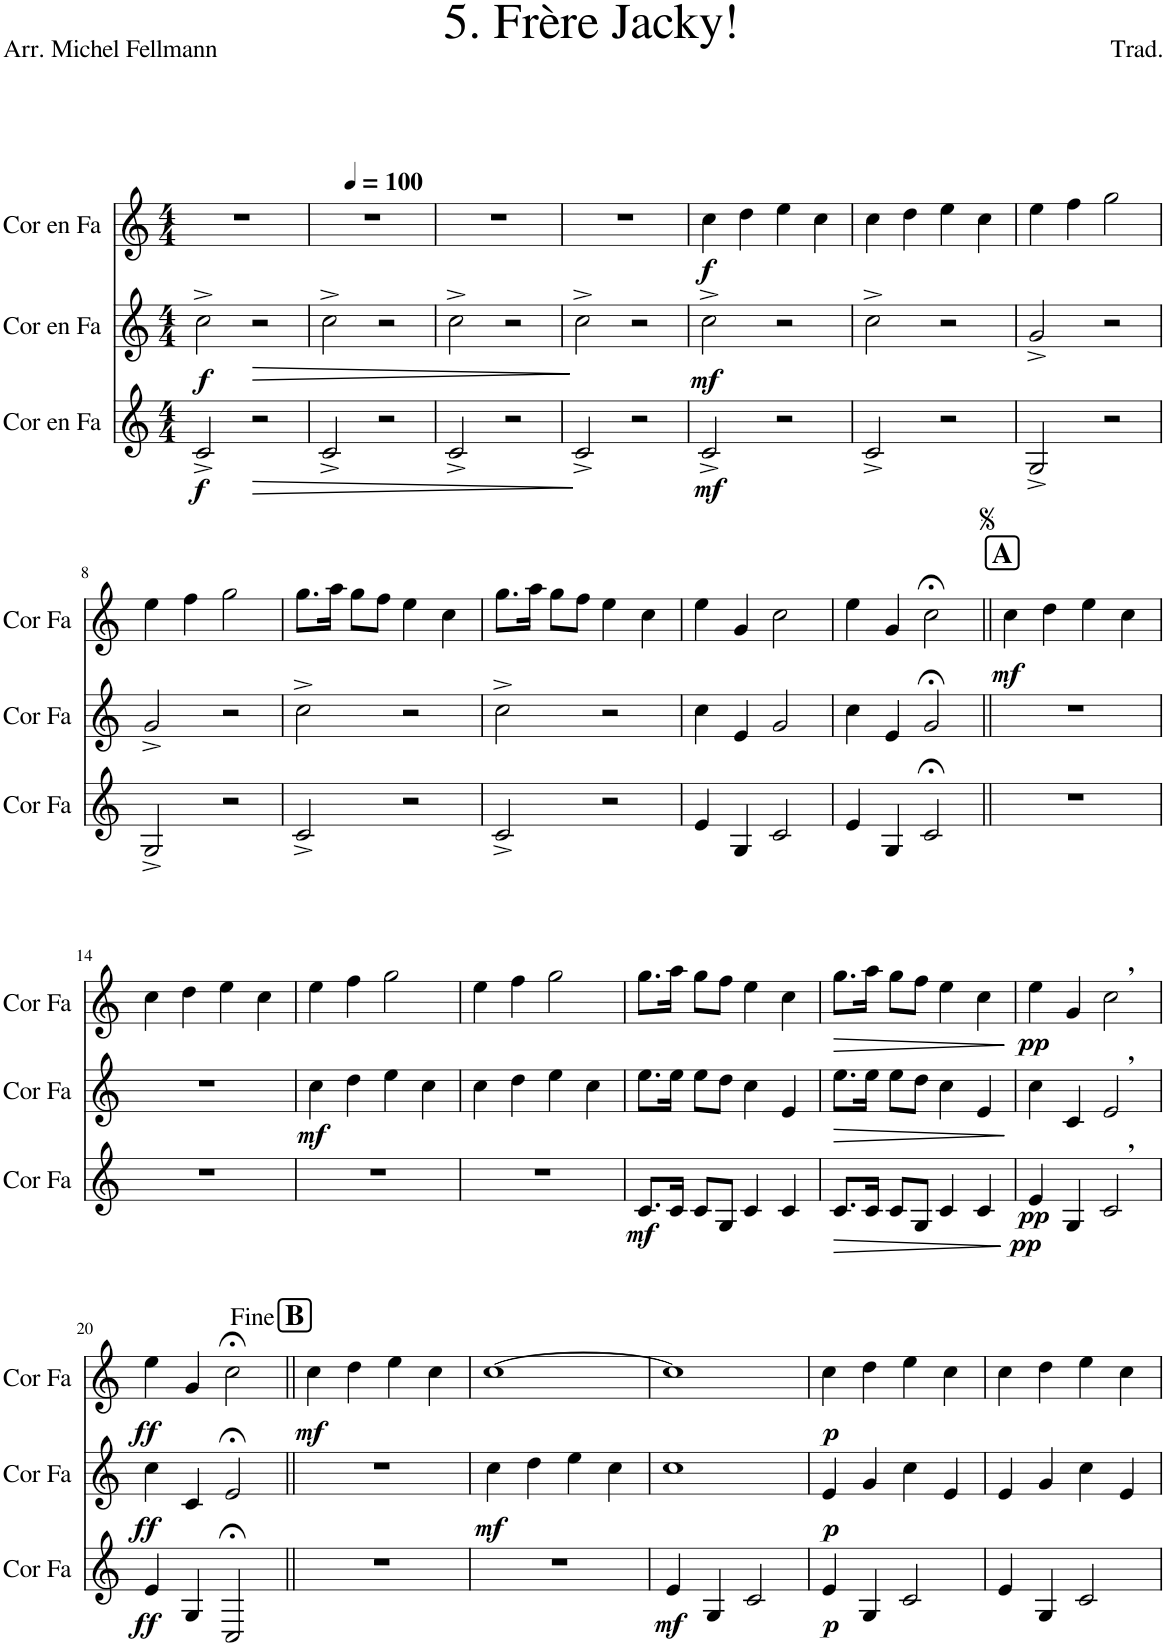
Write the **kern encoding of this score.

**kern	**dynam	**kern	**dynam	**kern	**dynam
*part3	*part3	*part2	*part2	*part1	*part1
*staff3	*staff3	*staff2	*staff2	*staff1	*staff1
*I"Cor en Fa	*	*I"Cor en Fa	*	*I"Cor en Fa	*
*I'Cor Fa	*	*I'Cor Fa	*	*I'Cor Fa	*
*clefG2	*	*clefG2	*	*clefG2	*
*Trd4c7	*	*Trd4c7	*	*Trd4c7	*
*k[]	*	*k[]	*	*k[]	*
*M4/4	*	*M4/4	*	*M4/4	*
=1	=1	=1	=1	=1	=1
!	!LO:DY:b	!	!LO:DY:b	!	!
2c^/	f	2cc^\	f	1r	.
!	!LO:HP:b	!	!LO:HP:b	!	!
2r	>	2r	>	.	.
.	]	.	]	.	.
=2	=2	=2	=2	=2	=2
2c^/	.	2cc^\	.	1r	.
2r	.	2r	.	.	.
=3	=3	=3	=3	=3	=3
2c^/	.	2cc^\	.	1r	.
2r	.	2r	.	.	.
=4	=4	=4	=4	=4	=4
2c^/	.	2cc^\	.	1r	.
2r	.	2r	.	.	.
=5	=5	=5	=5	=5	=5
*	*	*	*	*MM100	*
!	!LO:DY:b	!	!LO:DY:b	!	!LO:DY:b
2c^/	mf	2cc^\	mf	4cc\	f
.	.	.	.	4dd\	.
2r	.	2r	.	4ee\	.
.	.	.	.	4cc\	.
=6	=6	=6	=6	=6	=6
2c^/	.	2cc^\	.	4cc\	.
.	.	.	.	4dd\	.
2r	.	2r	.	4ee\	.
.	.	.	.	4cc\	.
=7	=7	=7	=7	=7	=7
2G^/	.	2g^/	.	4ee\	.
.	.	.	.	4ff\	.
2r	.	2r	.	2gg\	.
!!LO:LB:g=z
=8	=8	=8	=8	=8	=8
2G^/	.	2g^/	.	4ee\	.
.	.	.	.	4ff\	.
2r	.	2r	.	2gg\	.
=9	=9	=9	=9	=9	=9
2c^/	.	2cc^\	.	8.gg\L	.
.	.	.	.	16aa\Jk	.
.	.	.	.	8gg\L	.
.	.	.	.	8ff\J	.
2r	.	2r	.	4ee\	.
.	.	.	.	4cc\	.
=10	=10	=10	=10	=10	=10
2c^/	.	2cc^\	.	8.gg\L	.
.	.	.	.	16aa\Jk	.
.	.	.	.	8gg\L	.
.	.	.	.	8ff\J	.
2r	.	2r	.	4ee\	.
.	.	.	.	4cc\	.
=11	=11	=11	=11	=11	=11
4e/	.	4cc\	.	4ee\	.
4G/	.	4e/	.	4g/	.
2c/	.	2g/	.	2cc\	.
=12	=12	=12	=12	=12	=12
4e/	.	4cc\	.	4ee\	.
4G/	.	4e/	.	4g/	.
2c;</	.	2g;</	.	2cc;<\	.
!!LO:REH:place=s1:a:B:cj:fs=14:t=A
=13||	=13||	=13||	=13||	=13||	=13||
!	!	!	!	!	!LO:DY:b
1r	.	1r	.	4cc\	mf
.	.	.	.	4dd\	.
.	.	.	.	4ee\	.
.	.	.	.	4cc\	.
!!LO:LB:g=z
=14	=14	=14	=14	=14	=14
1r	.	1r	.	4cc\	.
.	.	.	.	4dd\	.
.	.	.	.	4ee\	.
.	.	.	.	4cc\	.
=15	=15	=15	=15	=15	=15
!	!	!	!LO:DY:b	!	!
1r	.	4cc\	mf	4ee\	.
.	.	4dd\	.	4ff\	.
.	.	4ee\	.	2gg\	.
.	.	4cc\	.	.	.
=16	=16	=16	=16	=16	=16
1r	.	4cc\	.	4ee\	.
.	.	4dd\	.	4ff\	.
.	.	4ee\	.	2gg\	.
.	.	4cc\	.	.	.
=17	=17	=17	=17	=17	=17
!	!LO:DY:b	!	!	!	!
8.c/L	mf	8.ee\L	.	8.gg\L	.
16c/Jk	.	16ee\Jk	.	16aa\Jk	.
8c/L	.	8ee\L	.	8gg\L	.
8G/J	.	8dd\J	.	8ff\J	.
4c/	.	4cc\	.	4ee\	.
4c/	.	4e/	.	4cc\	.
=18	=18	=18	=18	=18	=18
!	!LO:HP:b	!	!LO:HP:b	!	!LO:HP:b
8.c/L	>	8.ee\L	>	8.gg\L	>
16c/Jk	.	16ee\Jk	.	16aa\Jk	.
8c/L	.	8ee\L	.	8gg\L	.
8G/J	.	8dd\J	.	8ff\J	.
4c/	.	4cc\	.	4ee\	.
4c/	.	4e/	.	4cc\	.
.	]	.	]	.	]
=19	=19	=19	=19	=19	=19
!	!LO:DY:b	!	!	!	!
!	!LO:DY:n=1:b	!	!	!	!LO:DY:b
4e/	pp pp	4cc\	.	4ee\	pp
4G/	.	4c/	.	4g/	.
!	!	!	!	!LO:TX:a:B:t=,	!
!	!	!LO:TX:a:B:t=,	!	!	!
!LO:TX:a:B:t=,	!	!	!	!	!
2c/	.	2e/	.	2cc\	.
!!LO:LB:g=z
=20	=20	=20	=20	=20	=20
!	!LO:DY:b	!	!LO:DY:b	!	!LO:DY:b
4e/	ff	4cc\	ff	4ee\	ff
4G/	.	4c/	.	4g/	.
2C;</	.	2e;</	.	2cc;<\	.
!!LO:REH:place=s1:a:B:cj:fs=14:t=B
=21||	=21||	=21||	=21||	=21||	=21||
!	!	!	!	!	!LO:DY:b
1r	.	1r	.	4cc\	mf
.	.	.	.	4dd\	.
.	.	.	.	4ee\	.
.	.	.	.	4cc\	.
=22	=22	=22	=22	=22	=22
!	!	!	!LO:DY:b	!	!
1r	.	4cc\	mf	[1cc	.
.	.	4dd\	.	.	.
.	.	4ee\	.	.	.
.	.	4cc\	.	.	.
=23	=23	=23	=23	=23	=23
!	!LO:DY:b	!	!	!	!
4e/	mf	1cc	.	1cc]	.
4G/	.	.	.	.	.
2c/	.	.	.	.	.
=24	=24	=24	=24	=24	=24
!	!LO:DY:b	!	!LO:DY:b	!	!LO:DY:b
4e/	p	4e/	p	4cc\	p
4G/	.	4g/	.	4dd\	.
2c/	.	4cc\	.	4ee\	.
.	.	4e/	.	4cc\	.
=25	=25	=25	=25	=25	=25
4e/	.	4e/	.	4cc\	.
4G/	.	4g/	.	4dd\	.
2c/	.	4cc\	.	4ee\	.
.	.	4e/	.	4cc\	.
=	=	=	=	=	=
*-	*-	*-	*-	*-	*-
